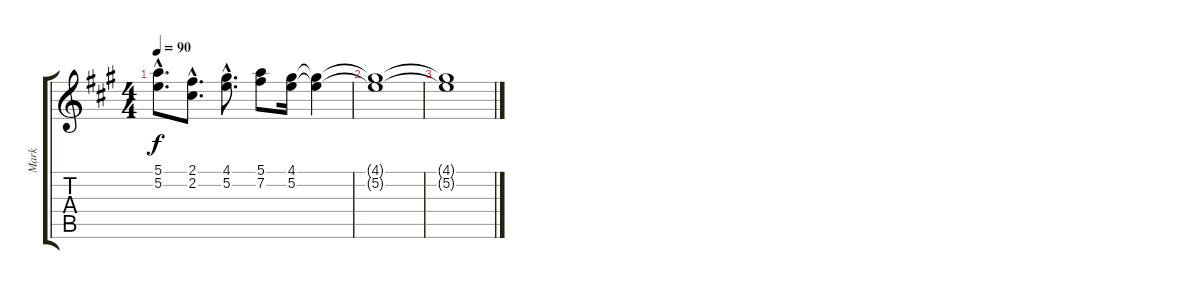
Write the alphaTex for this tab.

\track ("Mark" "Mark") {instrument distortionguitar}
\staff {score tabs}
\tuning (E4 B3 G3 D3 A2 E2) {hide}
\ts (4 4)
\tempo 90
\clef g2
\ks a
(5.1{hac} 5.2{hac}).8{d dy f} (2.1{hac} 2.2{hac}).8{d} (4.1{hac} 5.2{hac}).8{d} (5.1 7.2).8 (4.1 5.2).16 (4.1{t} 5.2{t}).4 |
(4.1{t} 5.2{t}).1 |
(4.1{t} 5.2{t}).1
